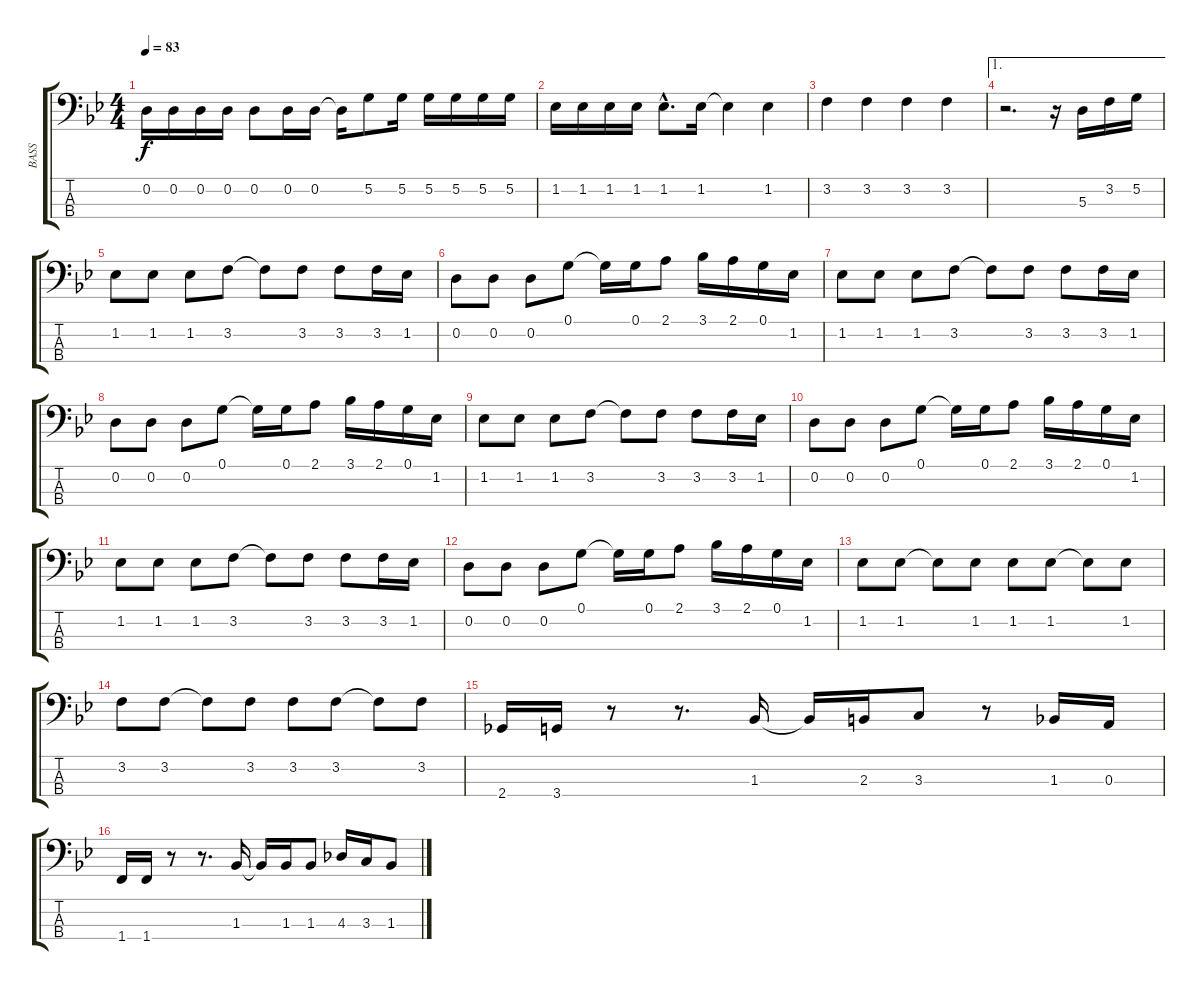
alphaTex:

\track ("BASS" "BASS") {instrument electricbassfinger}
\staff {score tabs}
\tuning (G2 D2 A1 E1) {hide}
\ts (4 4)
\tempo 83
\clef f4
\ks gminor
0.2.16{dy f} 0.2.16 0.2.16 0.2.16 0.2.8 0.2.16 0.2.16 0.2{t}.16 5.2.8 5.2.16 5.2.16 5.2.16 5.2.16 5.2.16 |
1.2.16 1.2.16 1.2.16 1.2.16 1.2{hac}.8{d} 1.2.16 1.2{t}.4 1.2.4 |
3.2.4 3.2.4 3.2.4 3.2.4 |
\ae 1
r.2{d} r.16 5.3.16 3.2.16 5.2.16 |
1.2.8 1.2.8 1.2.8 3.2.8 3.2{t}.8 3.2.8 3.2.8 3.2.16 1.2.16 |
0.2.8 0.2.8 0.2.8 0.1.8 0.1{t}.16 0.1.16 2.1.8 3.1.16 2.1.16 0.1.16 1.2.16 |
1.2.8 1.2.8 1.2.8 3.2.8 3.2{t}.8 3.2.8 3.2.8 3.2.16 1.2.16 |
0.2.8 0.2.8 0.2.8 0.1.8 0.1{t}.16 0.1.16 2.1.8 3.1.16 2.1.16 0.1.16 1.2.16 |
1.2.8 1.2.8 1.2.8 3.2.8 3.2{t}.8 3.2.8 3.2.8 3.2.16 1.2.16 |
0.2.8 0.2.8 0.2.8 0.1.8 0.1{t}.16 0.1.16 2.1.8 3.1.16 2.1.16 0.1.16 1.2.16 |
1.2.8 1.2.8 1.2.8 3.2.8 3.2{t}.8 3.2.8 3.2.8 3.2.16 1.2.16 |
0.2.8 0.2.8 0.2.8 0.1.8 0.1{t}.16 0.1.16 2.1.8 3.1.16 2.1.16 0.1.16 1.2.16 |
1.2.8 1.2.8 1.2{t}.8 1.2.8 1.2.8 1.2.8 1.2{t}.8 1.2.8 |
3.2.8 3.2.8 3.2{t}.8 3.2.8 3.2.8 3.2.8 3.2{t}.8 3.2.8 |
2.4.16 3.4.16 r.8 r.8{d} 1.3.16 1.3{t}.16 2.3.16 3.3.8 r.8 1.3.16 0.3.16 |
1.4.16 1.4.16 r.8 r.8{d} 1.3.16 1.3{t}.16 1.3.16 1.3.8 4.3.16 3.3.16 1.3.8
